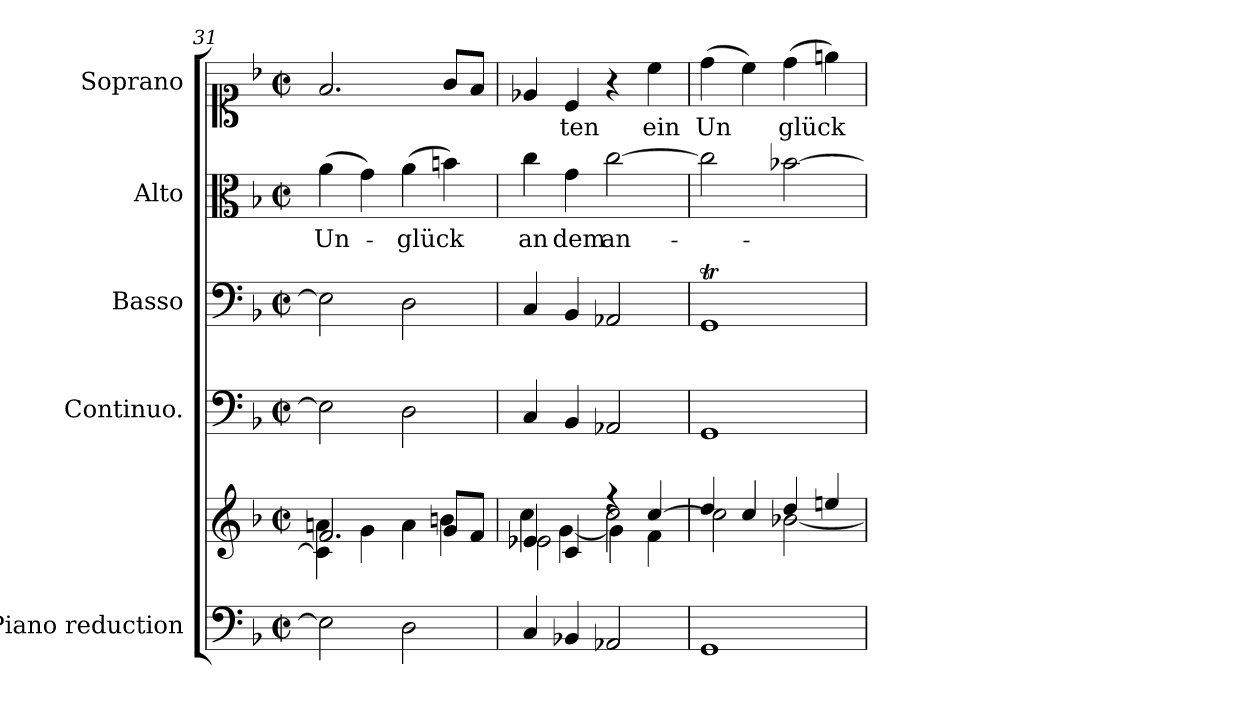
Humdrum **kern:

**kern	**kern	**kern	**kern	**kern	**text	**kern	**text
*part5	*part5	*part4	*part3	*part2	*part2	*part1	*part1
*staff6	*staff5	*staff4	*staff3	*staff2	*staff2	*staff1	*staff1
*I"Piano reduction	*	*I"Continuo.	*I"Basso	*I"Alto	*	*I"Soprano	*
*I'Pno	*	*	*	*	*	*	*
*clefF4	*clefG2	*clefF4	*clefF4	*clefC3	*	*clefC1	*
*k[b-]	*k[b-]	*k[b-]	*k[b-]	*k[b-]	*	*k[b-]	*
*F:	*F:	*F:	*F:	*F:	*	*F:	*
*M2/2	*M2/2	*M2/2	*M2/2	*M2/2	*	*M2/2	*
*met(c|)	*met(c|)	*met(c|)	*met(c|)	*met(c|)	*	*met(c|)	*
=31	=31	=31	=31	=31	=31	=31	=31
*	*^	*	*	*	*	*	*
!	!	!	!	!	!	!LO:LY:b	!	!
2E-\]	2.f/	4c\] 4an\	2E-\]	2E-\]	(>4a\	Un-	2.f/	.
.	.	4g\	.	.	4g\)	.	.	.
!	!	!	!	!	!	!LO:LY:b	!	!
2D\	.	4a\	2D\	2D\	(>4a\	glück	.	.
.	8g/L	4bn\	.	.	4bn\)	.	8g/L	.
.	8f/J	.	.	.	.	.	8f/J	.
!!LO:PB:g=z
=32	=32	=32	=32	=32	=32	=32	=32	=32
*	*	*^	*	*	*	*	*	*
!	!	!	!	!	!	!	!LO:LY:b	!	!LO:LY:b
4C/	4e-X/	4cc\	2e-\	4C/	4C/	4cc\	an	4e-X/	--
!	!	!	!	!	!	!	!LO:LY:b	!	!LO:LY:b
4BB-X/	4c/	[4g\	.	4BB-/	4BB-/	4g\	dem	4c/	ten
!	!	!	!	!	!	!	!LO:LY:b	!	!
2AA-X/	4rff	2cc\	4g\]	2AA-X/	2AA-X/	[2cc\	an-	4r	.
!	!	!	!	!	!	!	!	!	!LO:LY:b
.	[4cc/	.	4f\	.	.	.	.	4cc\	ein
=33	=33	=33	=33	=33	=33	=33	=33	=33	=33
!	!	!	!	!	!	!	!	!	!LO:LY:b
*	*	*v	*v	*	*	*	*	*	*
1GG	4dd/	2cc\]	1GG	1GGT	2cc\]	.	(>4dd\	Un
.	4cc/	.	.	.	.	.	4cc\)	.
!	!	!	!	!	!	!	!	!LO:LY:b
.	4dd/	[2b-X\	.	.	[2b-X\	.	(>4dd\	glück
.	4een/	.	.	.	.	.	4een\)	.
*	*v	*v	*	*	*	*	*	*
=	=	=	=	=	=	=	=
*-	*-	*-	*-	*-	*-	*-	*-
